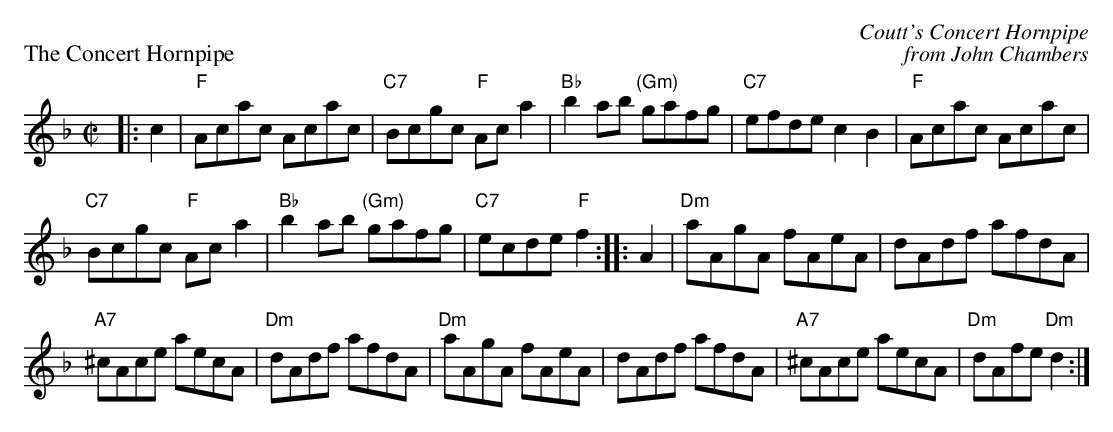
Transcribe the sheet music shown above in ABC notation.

X:1
P: The Concert Hornpipe
C: Coutt's Concert Hornpipe
C: from John Chambers
M: C|
L: 1/8
K: F
|: c2|"F"Acac Acac |"C7"Bcgc "F"Aca2 |"Bb"b2ab "(Gm)"gafg |"C7"efde c2B2 |"F"Acac Acac|
"C7"Bcgc "F"Aca2 |"Bb"b2ab "(Gm)"gafg |"C7"ecde "F"f2 :||: A2|"Dm"aAgA fAeA|dAdf afdA|
"A7"^cAce aecA|"Dm"dAdf afdA|"Dm"aAgA fAeA|dAdf afdA|"A7"^cAce aecA|"Dm"dAfe "Dm"d2 :|
